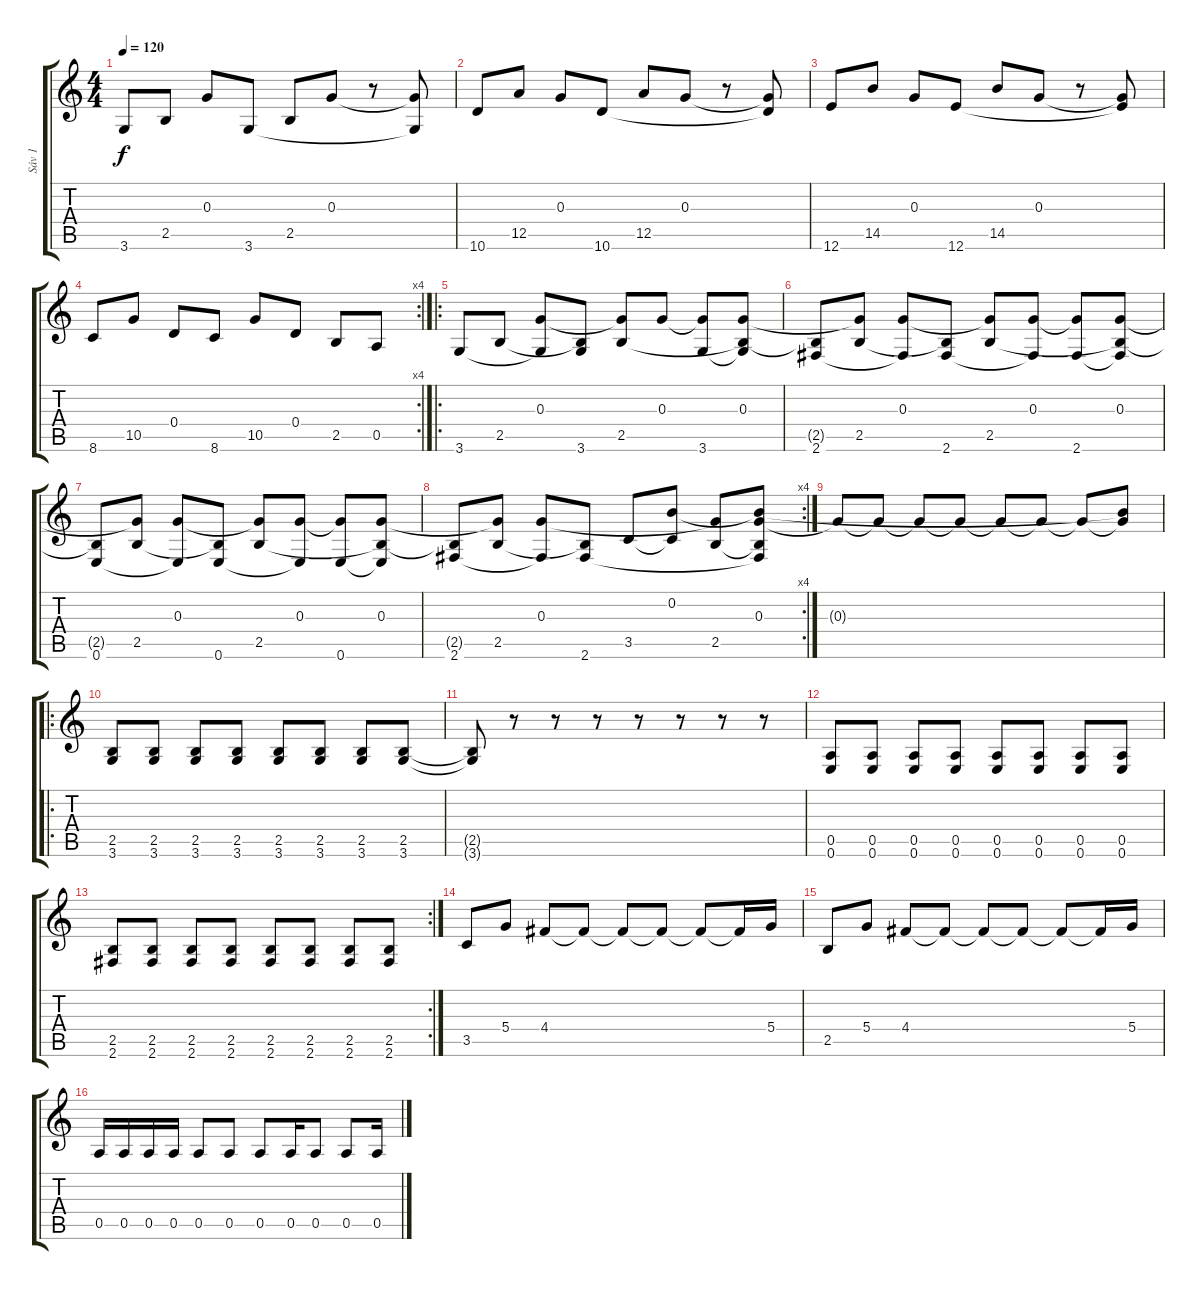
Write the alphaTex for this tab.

\track ("Sáv 1" "Sáv 1") {instrument acousticguitarnylon}
\staff {score tabs}
\tuning (E4 B3 G3 D3 A2 E2) {hide}
\ts (4 4)
\tempo 120
\clef g2
\ks c
3.6.8{dy f instrument acousticguitarnylon} 2.5.8 0.3.8 3.6.8 2.5.8 0.3.8 r.8 (0.3{t} 3.6{t}).8 |
10.6.8 12.5.8 0.3.8 10.6.8 12.5.8 0.3.8 r.8 (0.3{t} 10.6{t}).8 |
12.6.8 14.5.8 0.3.8 12.6.8 14.5.8 0.3.8 r.8 (0.3{t} 12.6{t}).8 |
\rc 4
8.6.8 10.5.8 0.4.8 8.6.8 10.5.8 0.4.8 2.5.8 0.5.8 |
\ro
3.6.8 2.5.8 (0.3 3.6{t}).8 (2.5{t} 3.6).8 (0.3{t} 2.5).8 0.3.8 (0.3{t} 3.6).8 (0.3 2.5{t} 3.6{t}).8 |
(2.5{t} 2.6).8 (0.3{t} 2.5).8 (0.3 2.6{t}).8 (2.5{t} 2.6).8 (0.3{t} 2.5).8 (0.3 2.6{t}).8 (0.3{t} 2.6).8 (0.3 2.5{t} 2.6{t}).8 |
(2.5{t} 0.6).8 (0.3{t} 2.5).8 (0.3 0.6{t}).8 (2.5{t} 0.6).8 (0.3{t} 2.5).8 (0.3 0.6{t}).8 (0.3{t} 0.6).8 (0.3 2.5{t} 0.6{t}).8 |
\rc 4
(2.5{t} 2.6).8 (0.3{t} 2.5).8 (0.3 2.6{t}).8 (2.5{t} 2.6).8 3.5.8 (0.2 3.5{t}).8 (0.3{t} 2.5).8 (0.2{t} 0.3 2.5{t} 2.6{t}).8 |
0.3{t}.8 0.3{t}.8 0.3{t}.8 0.3{t}.8 0.3{t}.8 0.3{t}.8 0.3{t}.8 (0.2{t} 0.3{t}).8 |
\ro
(2.5 3.6).8 (2.5 3.6).8 (2.5 3.6).8 (2.5 3.6).8 (2.5 3.6).8 (2.5 3.6).8 (2.5 3.6).8 (2.5 3.6).8 |
(2.5{t} 3.6{t}).8 r.8 r.8 r.8 r.8 r.8 r.8 r.8 |
(0.5 0.6).8 (0.5 0.6).8 (0.5 0.6).8 (0.5 0.6).8 (0.5 0.6).8 (0.5 0.6).8 (0.5 0.6).8 (0.5 0.6).8 |
\rc 2
(2.5 2.6).8 (2.5 2.6).8 (2.5 2.6).8 (2.5 2.6).8 (2.5 2.6).8 (2.5 2.6).8 (2.5 2.6).8 (2.5 2.6).8 |
3.5.8 5.4.8 4.4.8 4.4{t}.8 4.4{t}.8 4.4{t}.8 4.4{t}.8 4.4{t}.16 5.4.16 |
2.5.8 5.4.8 4.4.8 4.4{t}.8 4.4{t}.8 4.4{t}.8 4.4{t}.8 4.4{t}.16 5.4.16 |
0.5.16 0.5.16 0.5.16 0.5.16 0.5.8 0.5.8 0.5.8 0.5.16 0.5.8 0.5.8 0.5.16
